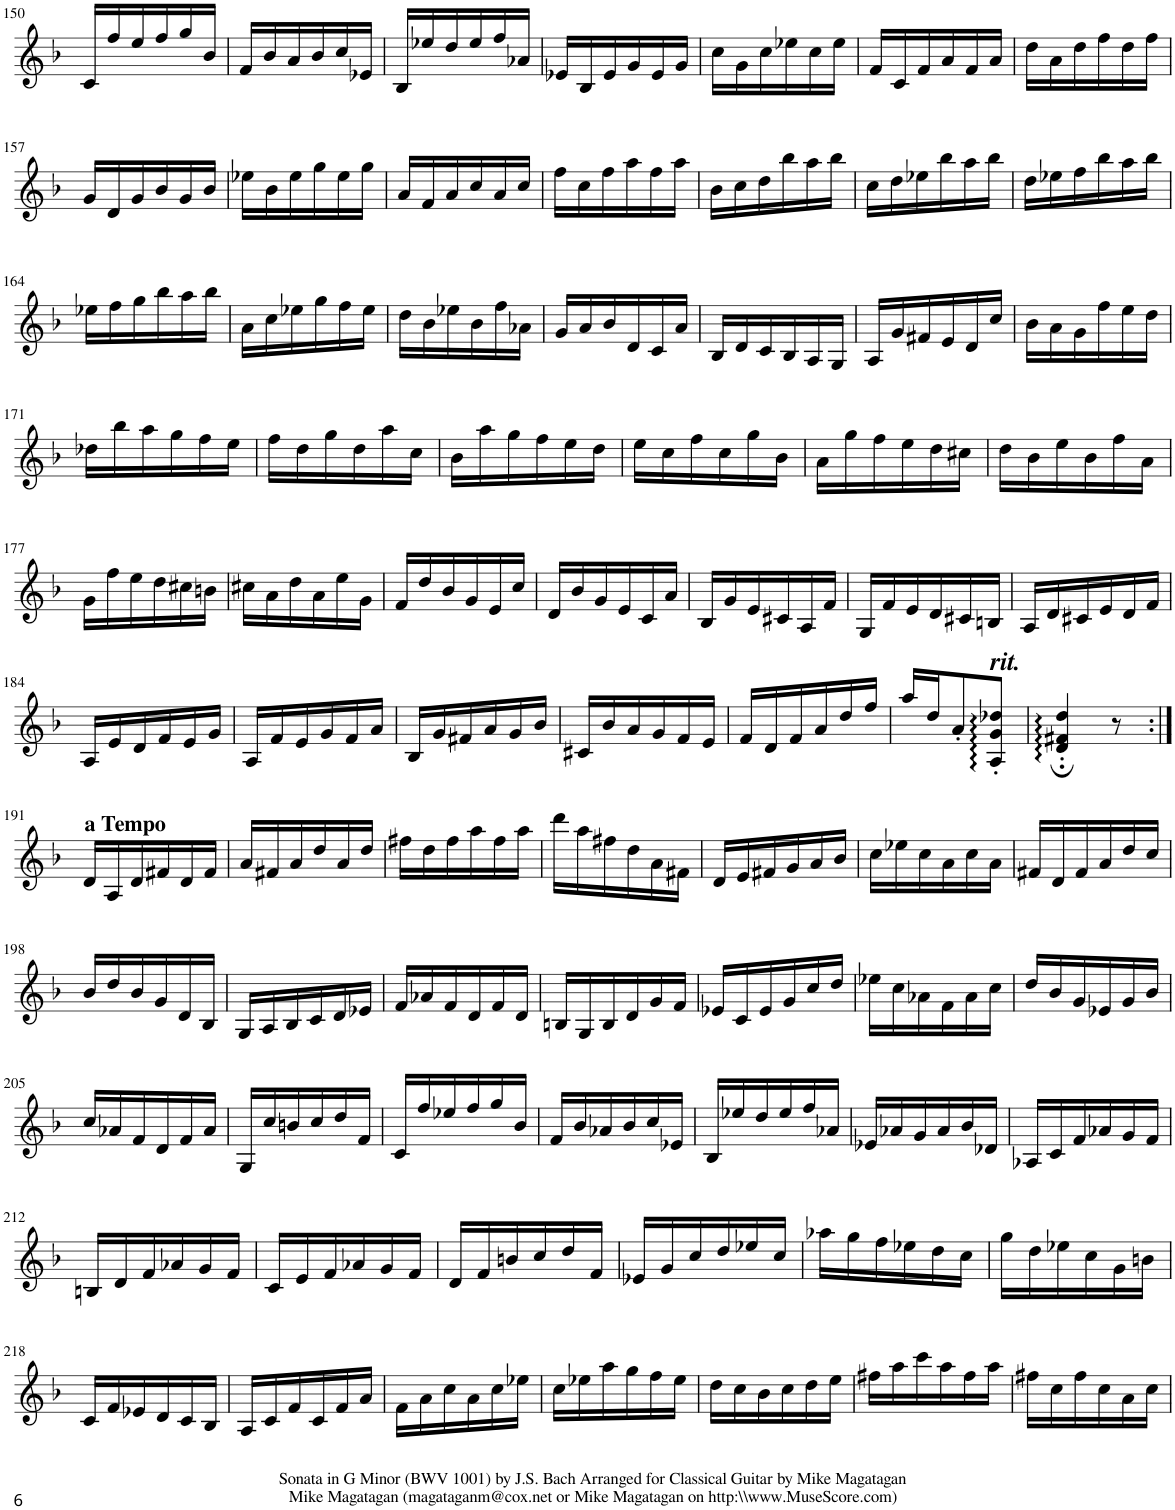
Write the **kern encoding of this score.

**kern
*part1
*staff1
*I"Guitar
!!LO:PB:g=z
*clefG2
*Trd7c12
*k[b-]
*M3/8
=150
16c/LL
16ff/
16ee/
16ff/
16gg/
16b-/JJ
=151
16f/LL
16b-/
16a/
16b-/
16cc/
16e-X/JJ
=152
16B-/LL
16ee-X/
16dd/
16ee-/
16ff/
16a-X/JJ
=153
16e-X/LL
16B-/
16e-/
16g/
16e-/
16g/JJ
=154
16cc\LL
16g\
16cc\
16ee-X\
16cc\
16ee-\JJ
=155
16f/LL
16c/
16f/
16a/
16f/
16a/JJ
=156
16dd\LL
16a\
16dd\
16ff\
16dd\
16ff\JJ
!!LO:LB:g=z
=157
16g/LL
16d/
16g/
16b-/
16g/
16b-/JJ
=158
16ee-X\LL
16b-\
16ee-\
16gg\
16ee-\
16gg\JJ
=159
16a/LL
16f/
16a/
16cc/
16a/
16cc/JJ
=160
16ff\LL
16cc\
16ff\
16aa\
16ff\
16aa\JJ
=161
16b-\LL
16cc\
16dd\
16bb-\
16aa\
16bb-\JJ
=162
16cc\LL
16dd\
16ee-X\
16bb-\
16aa\
16bb-\JJ
=163
16dd\LL
16ee-X\
16ff\
16bb-\
16aa\
16bb-\JJ
!!LO:LB:g=z
=164
16ee-X\LL
16ff\
16gg\
16bb-\
16aa\
16bb-\JJ
=165
16a\LL
16cc\
16ee-X\
16gg\
16ff\
16ee-\JJ
=166
16dd\LL
16b-\
16ee-X\
16b-\
16ff\
16a-X\JJ
=167
16g/LL
16a/
16b-/
16d/
16c/
16a/JJ
=168
16B-/LL
16d/
16c/
16B-/
16A/
16G/JJ
=169
16A/LL
16g/
16f#X/
16e/
16d/
16cc/JJ
=170
16b-\LL
16a\
16g\
16ff\
16ee\
16dd\JJ
!!LO:LB:g=z
=171
16dd-X\LL
16bb-\
16aa\
16gg\
16ff\
16ee\JJ
=172
16ff\LL
16dd\
16gg\
16dd\
16aa\
16cc\JJ
=173
16b-\LL
16aa\
16gg\
16ff\
16ee\
16dd\JJ
=174
16ee\LL
16cc\
16ff\
16cc\
16gg\
16b-\JJ
=175
16a\LL
16gg\
16ff\
16ee\
16dd\
16cc#X\JJ
=176
16dd\LL
16b-\
16ee\
16b-\
16ff\
16a\JJ
!!LO:LB:g=z
=177
16g\LL
16ff\
16ee\
16dd\
16cc#X\
16bn\JJ
=178
16cc#X\LL
16a\
16dd\
16a\
16ee\
16g\JJ
=179
16f/LL
16dd/
16b-/
16g/
16e/
16cc/JJ
=180
16d/LL
16b-/
16g/
16e/
16c/
16a/JJ
=181
16B-/LL
16g/
16e/
16c#X/
16A/
16f/JJ
=182
16G/LL
16f/
16e/
16d/
16c#X/
16Bn/JJ
=183
16A/LL
16d/
16c#X/
16e/
16d/
16f/JJ
!!LO:LB:g=z
=184
16A/LL
16e/
16d/
16f/
16e/
16g/JJ
=185
16A/LL
16f/
16e/
16g/
16f/
16a/JJ
=186
16B-/LL
16g/
16f#X/
16a/
16g/
16b-/JJ
=187
16c#X/LL
16b-/
16a/
16g/
16f/
16e/JJ
=188
16f/LL
16d/
16f/
16a/
16dd/
16ff/JJ
=189
16aa/LL
16dd/J
8a'/
!LO:TX:a:Bi:t=rit.
8A/' 8g/' 8dd-X/'J
=190
4d/;' 4f#X/;' 4dd/;'
8r
!!LO:LB:g=z
=191:|!
!LO:TX:a:B:t=a Tempo
16d/LL
16A/
16d/
16f#X/
16d/
16f#/JJ
=192
16a/LL
16f#X/
16a/
16dd/
16a/
16dd/JJ
=193
16ff#X\LL
16dd\
16ff#\
16aa\
16ff#\
16aa\JJ
=194
16ddd\LL
16aa\
16ff#X\
16dd\
16a\
16f#X\JJ
=195
16d/LL
16e/
16f#X/
16g/
16a/
16b-/JJ
=196
16cc\LL
16ee-X\
16cc\
16a\
16cc\
16a\JJ
=197
16f#X/LL
16d/
16f#/
16a/
16dd/
16cc/JJ
!!LO:LB:g=z
=198
16b-/LL
16dd/
16b-/
16g/
16d/
16B-/JJ
=199
16G/LL
16A/
16B-/
16c/
16d/
16e-X/JJ
=200
16f/LL
16a-X/
16f/
16d/
16f/
16d/JJ
=201
16Bn/LL
16G/
16B/
16d/
16g/
16f/JJ
=202
16e-X/LL
16c/
16e-/
16g/
16cc/
16dd/JJ
=203
16ee-X\LL
16cc\
16a-X\
16f\
16a-\
16cc\JJ
=204
16dd/LL
16b-/
16g/
16e-X/
16g/
16b-/JJ
!!LO:LB:g=z
=205
16cc/LL
16a-X/
16f/
16d/
16f/
16a-/JJ
=206
16G/LL
16cc/
16bn/
16cc/
16dd/
16f/JJ
=207
16c/LL
16ff/
16ee-X/
16ff/
16gg/
16b-/JJ
=208
16f/LL
16b-/
16a-X/
16b-/
16cc/
16e-X/JJ
=209
16B-/LL
16ee-X/
16dd/
16ee-/
16ff/
16a-X/JJ
=210
16e-X/LL
16a-X/
16g/
16a-/
16b-/
16d-X/JJ
=211
16A-X/LL
16c/
16f/
16a-X/
16g/
16f/JJ
!!LO:LB:g=z
=212
16Bn/LL
16d/
16f/
16a-X/
16g/
16f/JJ
=213
16c/LL
16e/
16f/
16a-X/
16g/
16f/JJ
=214
16d/LL
16f/
16bn/
16cc/
16dd/
16f/JJ
=215
16e-X/LL
16g/
16cc/
16dd/
16ee-X/
16cc/JJ
=216
16aa-X\LL
16gg\
16ff\
16ee-X\
16dd\
16cc\JJ
=217
16gg\LL
16dd\
16ee-X\
16cc\
16g\
16bn\JJ
!!LO:LB:g=z
=218
16c/LL
16f/
16e-X/
16d/
16c/
16B-/JJ
=219
16A/LL
16c/
16f/
16c/
16f/
16a/JJ
=220
16f\LL
16a\
16cc\
16a\
16cc\
16ee-X\JJ
=221
16cc\LL
16ee-X\
16aa\
16gg\
16ff\
16ee-\JJ
=222
16dd\LL
16cc\
16b-\
16cc\
16dd\
16ee\JJ
=223
16ff#X\LL
16aa\
16ccc\
16aa\
16ff#\
16aa\JJ
=224
16ff#X\LL
16cc\
16ff#\
16cc\
16a\
16cc\JJ
=
*-
